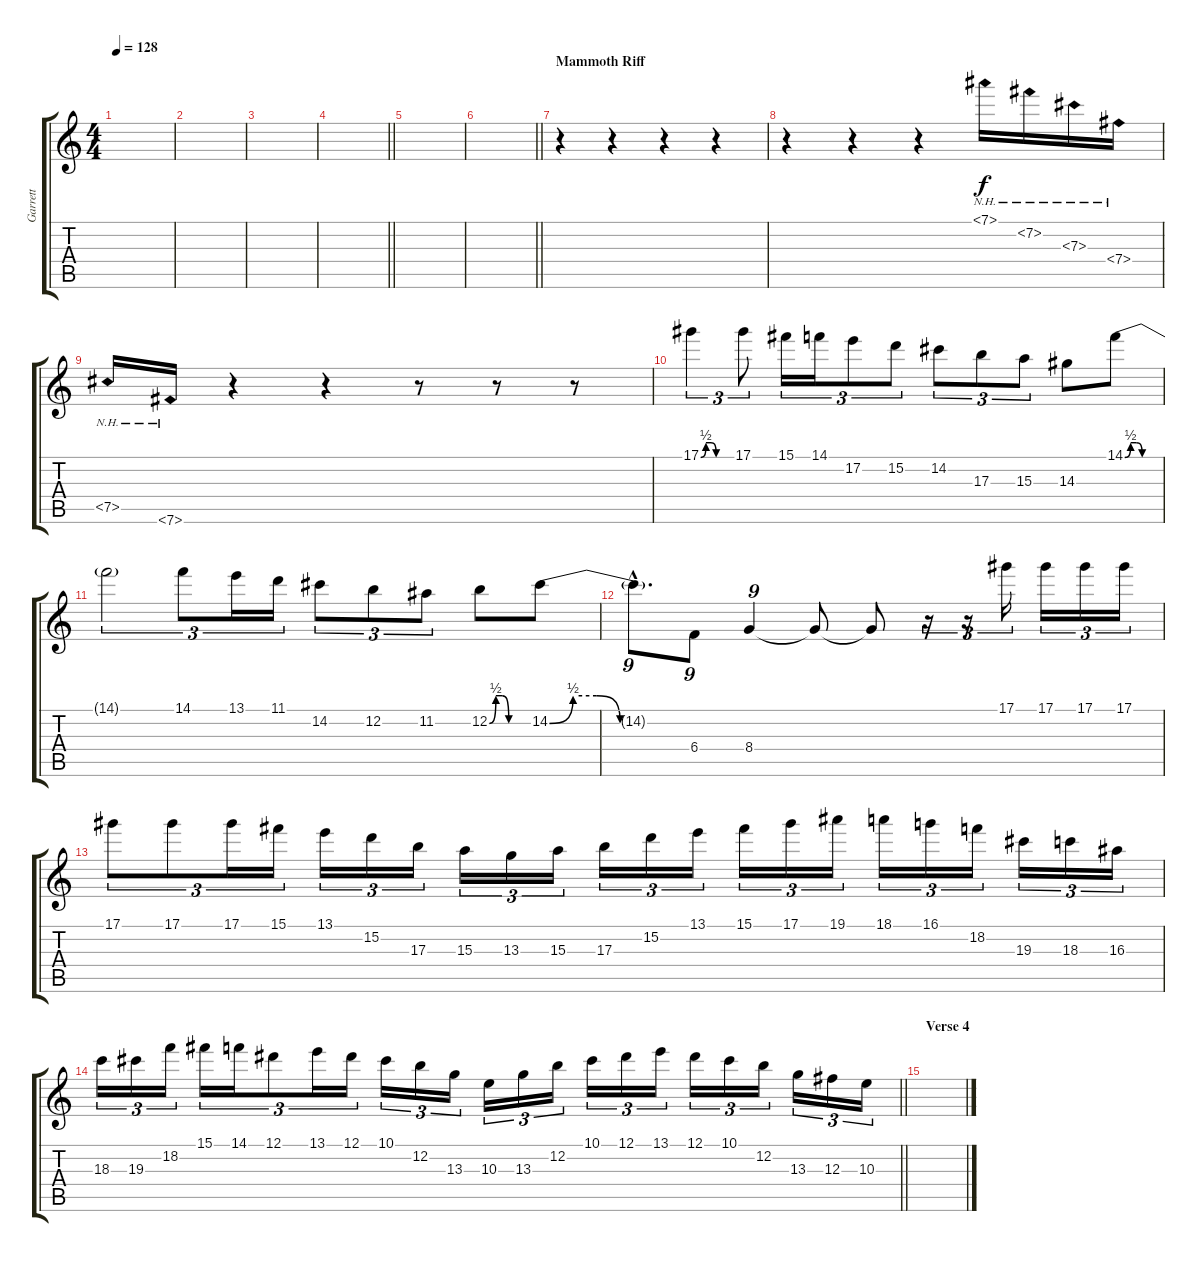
\track ("Garrett" "Garrett") {instrument distortionguitar}
\staff {score tabs}
\tuning (Eb4 B3 Gb3 B2 Gb2 B1) {hide}
\ts (4 4)
\tempo 128
\clef g2
\ks c
|
|
|
\barLineRight lightlight
|
|
\barLineRight lightlight
|
\section ("" "Mammoth Riff")
r.4 r.4 r.4 r.4 |
r.4 r.4 r.4 7.1{nh}.16 7.2{nh}.16 7.3{nh}.16 7.4{nh}.16 |
7.5{nh}.16 7.6{nh}.16 r.4 r.4 r.8 r.8 r.8 |
17.1{be (custom 0 0 10 2 20 2 30 0 60 0)}.4{tu (3 2)} 17.1.8{tu (3 2)} 15.1.16{tu (3 2)} 14.1.16{tu (3 2)} 17.2.8{tu (3 2)} 15.2.8{tu (3 2)} 14.2.8{tu (3 2)} 17.3.8{tu (3 2)} 15.3.8{tu (3 2)} 14.3.8 14.1{be (custom 0 0 10 2 20 2 30 0 60 0)}.8 |
14.1{t}.2{tu (3 2)} 14.1.8{tu (3 2)} 13.1.16{tu (3 2)} 11.1.16{tu (3 2)} 14.2.8{tu (3 2)} 12.2.8{tu (3 2)} 11.2.8{tu (3 2)} 12.2{be (custom 0 0 10 2 20 2 30 0 60 0)}.8 14.2{be (custom 0 0 10 2 20 2 30 0 60 0)}.8 |
14.2{hac t}.8{d tu (9 8)} 6.4.8{tu (9 8)} 8.4.4{tu (9 8)} 8.4{t}.8 8.4{t}.8 r.16{tu (3 2)} r.16{tu (3 2)} 17.1.16{tu (3 2)} 17.1.16{tu (3 2)} 17.1.16{tu (3 2)} 17.1.16{tu (3 2)} |
17.1.8{tu (3 2)} 17.1.8{tu (3 2)} 17.1.16{tu (3 2)} 15.1.16{tu (3 2)} 13.1.16{tu (3 2)} 15.2.16{tu (3 2)} 17.3.16{tu (3 2)} 15.3.16{tu (3 2)} 13.3.16{tu (3 2)} 15.3.16{tu (3 2)} 17.3.16{tu (3 2)} 15.2.16{tu (3 2)} 13.1.16{tu (3 2)} 15.1.16{tu (3 2)} 17.1.16{tu (3 2)} 19.1.16{tu (3 2)} 18.1.16{tu (3 2)} 16.1.16{tu (3 2)} 18.2.16{tu (3 2)} 19.3.16{tu (3 2)} 18.3.16{tu (3 2)} 16.3.16{tu (3 2)} |
\barLineRight lightlight
18.3.16{tu (3 2)} 19.3.16{tu (3 2)} 18.2.16{tu (3 2)} 15.1.16{tu (3 2)} 14.1.16{tu (3 2)} 12.1.8{tu (3 2)} 13.1.16{tu (3 2)} 12.1.16{tu (3 2)} 10.1.16{tu (3 2)} 12.2.16{tu (3 2)} 13.3.16{tu (3 2)} 10.3.16{tu (3 2)} 13.3.16{tu (3 2)} 12.2.16{tu (3 2)} 10.1.16{tu (3 2)} 12.1.16{tu (3 2)} 13.1.16{tu (3 2)} 12.1.16{tu (3 2)} 10.1.16{tu (3 2)} 12.2.16{tu (3 2)} 13.3.16{tu (3 2)} 12.3.16{tu (3 2)} 10.3.16{tu (3 2)} |
\section ("" "Verse 4")
